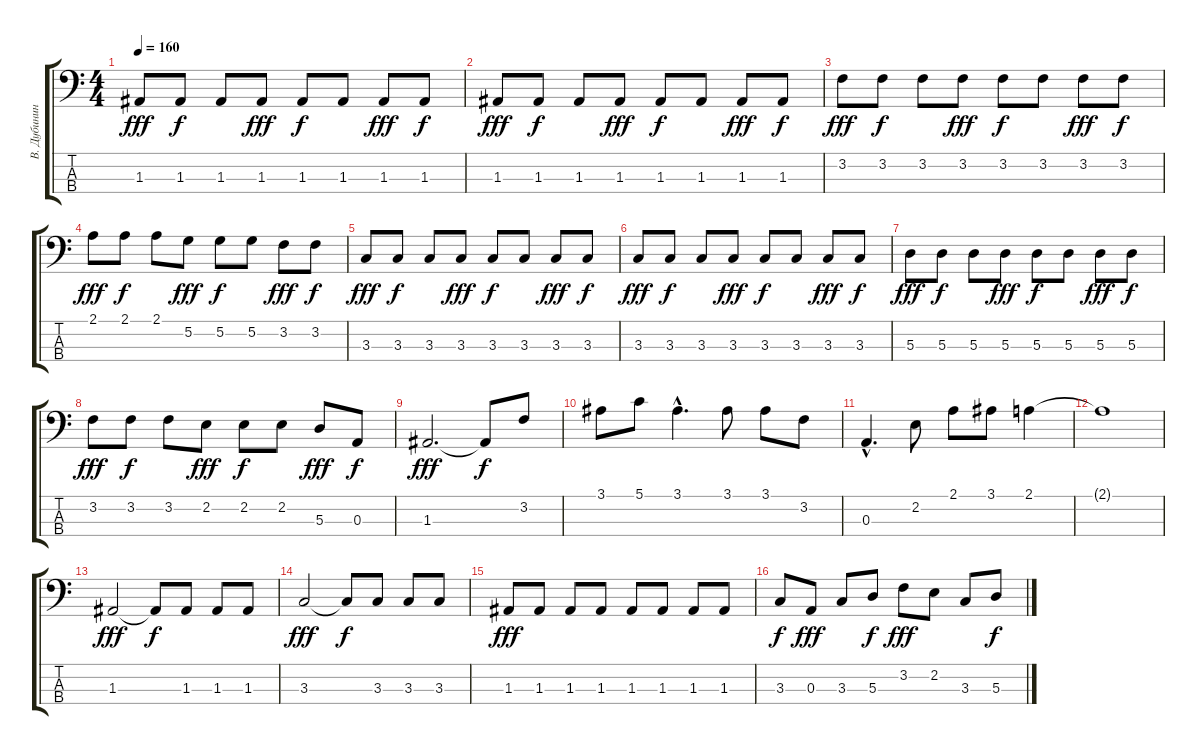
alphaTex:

\track ("В. Дубинин" "В. Дубинин") {instrument acousticbass}
\staff {score tabs}
\tuning (G2 D2 A1 E1) {hide}
\ts (4 4)
\tempo 160
\clef f4
\ks c
1.3.8{dy fff} 1.3.8{dy f} 1.3.8 1.3.8{dy fff} 1.3.8{dy f} 1.3.8 1.3.8{dy fff} 1.3.8{dy f} |
1.3.8{dy fff} 1.3.8{dy f} 1.3.8 1.3.8{dy fff} 1.3.8{dy f} 1.3.8 1.3.8{dy fff} 1.3.8{dy f} |
3.2.8{dy fff} 3.2.8{dy f} 3.2.8 3.2.8{dy fff} 3.2.8{dy f} 3.2.8 3.2.8{dy fff} 3.2.8{dy f} |
2.1.8{dy fff} 2.1.8{dy f} 2.1.8 5.2.8{dy fff} 5.2.8{dy f} 5.2.8 3.2.8{dy fff} 3.2.8{dy f} |
3.3.8{dy fff} 3.3.8{dy f} 3.3.8 3.3.8{dy fff} 3.3.8{dy f} 3.3.8 3.3.8{dy fff} 3.3.8{dy f} |
3.3.8{dy fff} 3.3.8{dy f} 3.3.8 3.3.8{dy fff} 3.3.8{dy f} 3.3.8 3.3.8{dy fff} 3.3.8{dy f} |
5.3.8{dy fff} 5.3.8{dy f} 5.3.8 5.3.8{dy fff} 5.3.8{dy f} 5.3.8 5.3.8{dy fff} 5.3.8{dy f} |
3.2.8{dy fff} 3.2.8{dy f} 3.2.8 2.2.8{dy fff} 2.2.8{dy f} 2.2.8 5.3.8{dy fff} 0.3.8{dy f} |
1.3.2{d dy fff} 1.3{t}.8{dy f} 3.2.8 |
3.1.8 5.1.8 3.1{hac}.4{d} 3.1.8 3.1.8 3.2.8 |
0.3{hac}.4{d} 2.2.8 2.1.8 3.1.8 2.1.4 |
2.1{t}.1 |
1.3.2{dy fff} 1.3{t}.8{dy f} 1.3.8 1.3.8 1.3.8 |
3.3.2{dy fff} 3.3{t}.8{dy f} 3.3.8 3.3.8 3.3.8 |
1.3.8{dy fff} 1.3.8 1.3.8 1.3.8 1.3.8 1.3.8 1.3.8 1.3.8 |
3.3.8{dy f} 0.3.8{dy fff} 3.3.8 5.3.8{dy f} 3.2.8{dy fff} 2.2.8 3.3.8 5.3.8{dy f}
